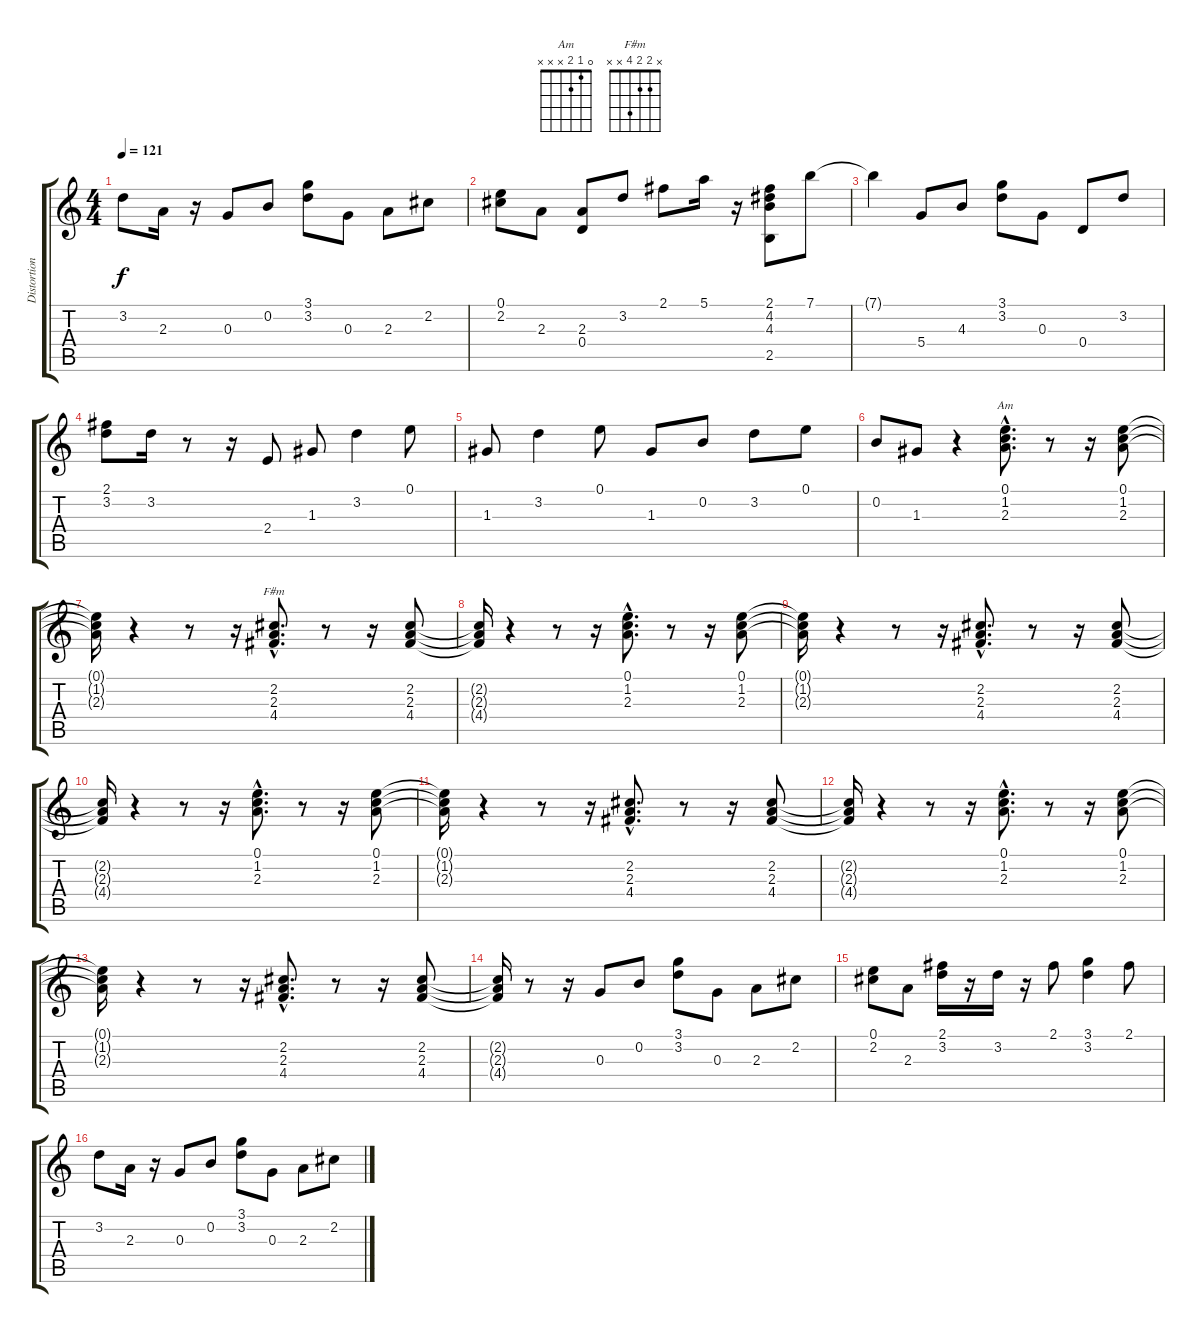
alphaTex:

\track ("Distortion Guitar" "Distortion") {instrument distortionguitar}
\staff {score tabs}
\tuning (E4 B3 G3 D3 A2 E2) {hide}
\chord ("Am" 0 1 2 x x x)
\chord ("F#m" x 2 2 4 x x)
\ts (4 4)
\tempo 121
\clef g2
\ks c
3.2.8{dy f} 2.3.16 r.16 0.3.8 0.2.8 (3.1 3.2).8 0.3.8 2.3.8 2.2.8 |
(0.1 2.2).8 2.3.8 (2.3 0.4).8 3.2.8 2.1.8 5.1.16 r.16 (2.1 4.2 4.3 2.5).8 7.1.8 |
7.1{t}.4 5.4.8 4.3.8 (3.1 3.2).8 0.3.8 0.4.8 3.2.8 |
(2.1 3.2).8 3.2.16 r.8 r.16 2.4.8 1.3.8 3.2.4 0.1.8 |
1.3.8 3.2.4 0.1.8 1.3.8 0.2.8 3.2.8 0.1.8 |
0.2.8 1.3.8 r.4 (0.1{hac} 1.2{hac} 2.3{hac}).8{d ch "Am"} r.8 r.16 (0.1 1.2 2.3).8 |
(0.1{t} 1.2{t} 2.3{t}).16 r.4 r.8 r.16 (2.2{hac} 2.3{hac} 4.4{hac}).8{d ch "F#m"} r.8 r.16 (2.2 2.3 4.4).8 |
(2.2{t} 2.3{t} 4.4{t}).16 r.4 r.8 r.16 (0.1{hac} 1.2{hac} 2.3{hac}).8{d} r.8 r.16 (0.1 1.2 2.3).8 |
(0.1{t} 1.2{t} 2.3{t}).16 r.4 r.8 r.16 (2.2{hac} 2.3{hac} 4.4{hac}).8{d} r.8 r.16 (2.2 2.3 4.4).8 |
(2.2{t} 2.3{t} 4.4{t}).16 r.4 r.8 r.16 (0.1{hac} 1.2{hac} 2.3{hac}).8{d} r.8 r.16 (0.1 1.2 2.3).8 |
(0.1{t} 1.2{t} 2.3{t}).16 r.4 r.8 r.16 (2.2{hac} 2.3{hac} 4.4{hac}).8{d} r.8 r.16 (2.2 2.3 4.4).8 |
(2.2{t} 2.3{t} 4.4{t}).16 r.4 r.8 r.16 (0.1{hac} 1.2{hac} 2.3{hac}).8{d} r.8 r.16 (0.1 1.2 2.3).8 |
(0.1{t} 1.2{t} 2.3{t}).16 r.4 r.8 r.16 (2.2{hac} 2.3{hac} 4.4{hac}).8{d} r.8 r.16 (2.2 2.3 4.4).8 |
(2.2{t} 2.3{t} 4.4{t}).16 r.8 r.16 0.3.8 0.2.8 (3.1 3.2).8 0.3.8 2.3.8 2.2.8 |
(0.1 2.2).8 2.3.8 (2.1 3.2).16 r.16 3.2.16 r.16 2.1.8 (3.1 3.2).4 2.1.8 |
3.2.8 2.3.16 r.16 0.3.8 0.2.8 (3.1 3.2).8 0.3.8 2.3.8 2.2.8
